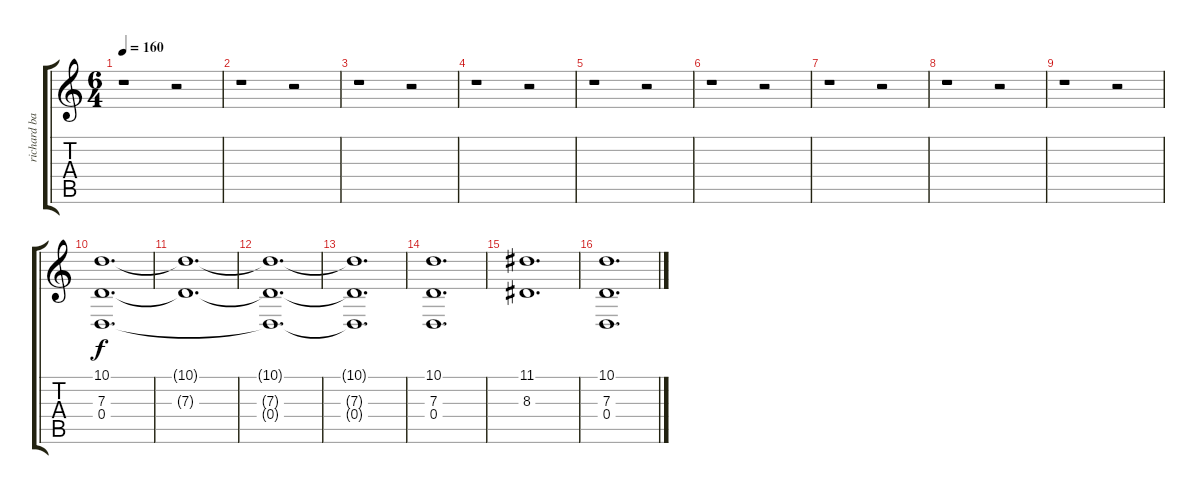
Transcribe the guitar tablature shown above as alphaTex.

\track ("richard barbieri ( keybord )" "richard ba") {instrument stringensemble1}
\staff {score tabs}
\tuning (E4 B3 G3 D3 A2 D2) {hide}
\ts (6 4)
\tempo 160
\clef g2
\ks c
r.1{dy f} r.2 |
r.1 r.2 |
r.1 r.2 |
r.1 r.2 |
r.1 r.2 |
r.1 r.2 |
r.1 r.2 |
r.1 r.2 |
r.1 r.2 |
(10.1 7.3 0.4).1{d} |
(10.1{t} 7.3{t}).1{d} |
(10.1{t} 7.3{t} 0.4{t}).1{d} |
(10.1{t} 7.3{t} 0.4{t}).1{d} |
(10.1 7.3 0.4).1{d} |
(11.1 8.3).1{d} |
(10.1 7.3 0.4).1{d}
